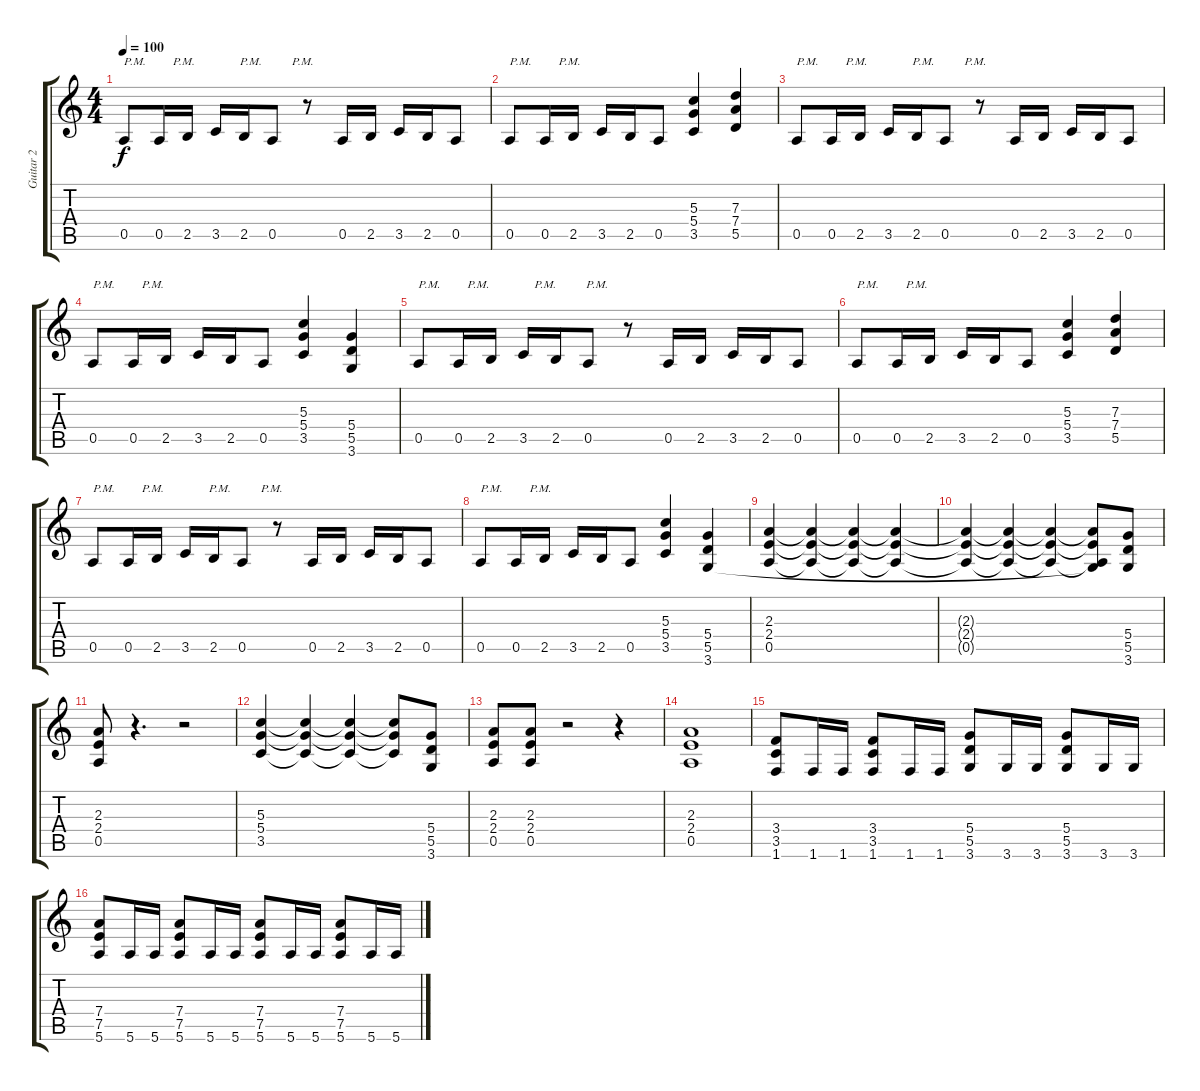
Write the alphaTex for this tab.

\track ("Guitar 2" "Guitar 2") {instrument overdrivenguitar}
\staff {score tabs}
\tuning (E4 B3 G3 D3 A2 E2) {hide}
\ts (4 4)
\tempo 100
\clef g2
\ks c
0.5.8{txt "P.M.         P.M.               P.M.          P.M." dy f instrument overdrivenguitar} 0.5.16 2.5.16 3.5.16 2.5.16 0.5.8 r.8 0.5.16 2.5.16 3.5.16 2.5.16 0.5.8 |
0.5.8{txt "P.M.         P.M.               "} 0.5.16 2.5.16 3.5.16 2.5.16 0.5.8 (5.3 5.4 3.5).4 (7.3 7.4 5.5).4 |
0.5.8{txt "P.M.         P.M.               P.M.          P.M."} 0.5.16 2.5.16 3.5.16 2.5.16 0.5.8 r.8 0.5.16 2.5.16 3.5.16 2.5.16 0.5.8 |
0.5.8{txt "P.M.         P.M.               "} 0.5.16 2.5.16 3.5.16 2.5.16 0.5.8 (5.3 5.4 3.5).4 (5.4 5.5 3.6).4 |
0.5.8{txt "P.M.         P.M.               P.M.          P.M."} 0.5.16 2.5.16 3.5.16 2.5.16 0.5.8 r.8 0.5.16 2.5.16 3.5.16 2.5.16 0.5.8 |
0.5.8{txt "P.M.         P.M.               "} 0.5.16 2.5.16 3.5.16 2.5.16 0.5.8 (5.3 5.4 3.5).4 (7.3 7.4 5.5).4 |
0.5.8{txt "P.M.         P.M.               P.M.          P.M."} 0.5.16 2.5.16 3.5.16 2.5.16 0.5.8 r.8 0.5.16 2.5.16 3.5.16 2.5.16 0.5.8 |
0.5.8{txt "P.M.         P.M.               "} 0.5.16 2.5.16 3.5.16 2.5.16 0.5.8 (5.3 5.4 3.5).4 (5.4 5.5 3.6).4 |
(2.3 2.4 0.5).4 (2.3{t} 2.4{t} 0.5{t}).4 (2.3{t} 2.4{t} 0.5{t}).4 (2.3{t} 2.4{t} 0.5{t}).4 |
(2.3{t} 2.4{t} 0.5{t}).4 (2.3{t} 2.4{t} 0.5{t}).4 (2.3{t} 2.4{t} 0.5{t}).4 (2.3{t} 2.4{t} 0.5{t} 3.6{t}).8 (5.4 5.5 3.6).8 |
(2.3 2.4 0.5).8 r.4{d} r.2 |
(5.3 5.4 3.5).4 (5.3{t} 5.4{t} 3.5{t}).4 (5.3{t} 5.4{t} 3.5{t}).4 (5.3{t} 5.4{t} 3.5{t}).8 (5.4 5.5 3.6).8 |
(2.3 2.4 0.5).8 (2.3 2.4 0.5).8 r.2 r.4 |
(2.3 2.4 0.5).1 |
(3.4 3.5 1.6).8 1.6.16 1.6.16 (3.4 3.5 1.6).8 1.6.16 1.6.16 (5.4 5.5 3.6).8 3.6.16 3.6.16 (5.4 5.5 3.6).8 3.6.16 3.6.16 |
(7.4 7.5 5.6).8 5.6.16 5.6.16 (7.4 7.5 5.6).8 5.6.16 5.6.16 (7.4 7.5 5.6).8 5.6.16 5.6.16 (7.4 7.5 5.6).8 5.6.16 5.6.16
